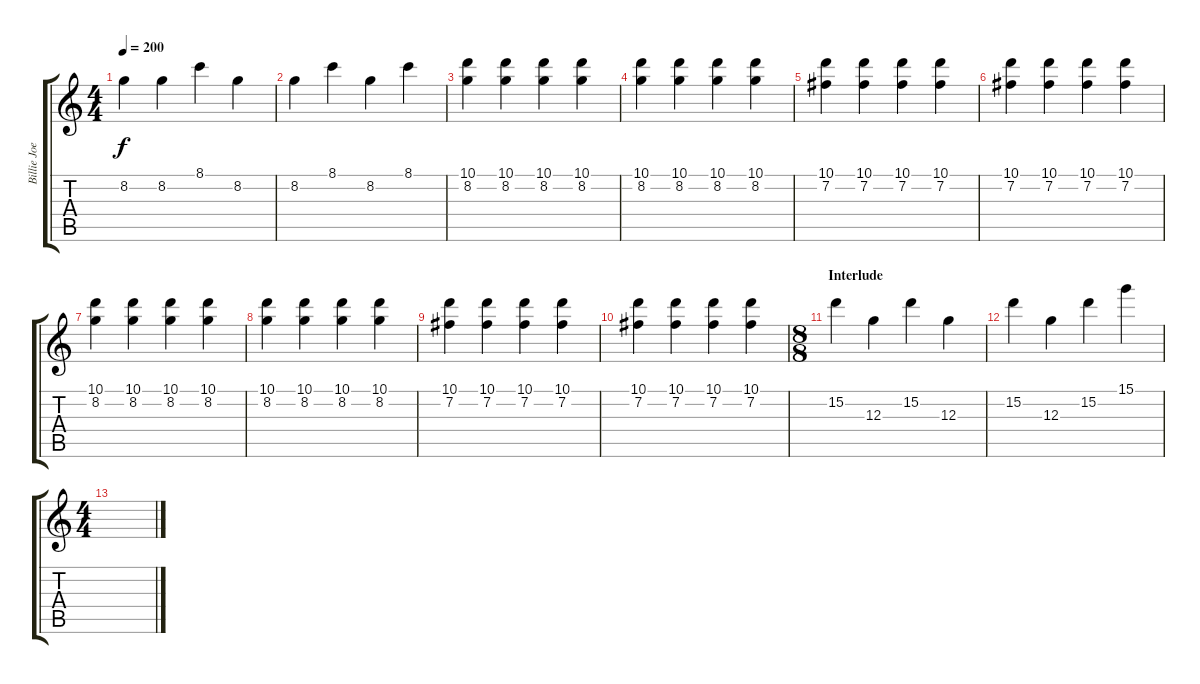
\track ("Billie Joe (Guitar 2, Backup)" "Billie Joe") {instrument electricguitarclean}
\staff {score tabs}
\tuning (E4 B3 G3 D3 A2 E2) {hide}
\ts (4 4)
\tempo 200
\clef g2
\ks c
8.2.4{dy f} 8.2.4 8.1.4 8.2.4 |
8.2.4 8.1.4 8.2.4 8.1.4 |
(10.1 8.2).4 (10.1 8.2).4 (10.1 8.2).4 (10.1 8.2).4 |
(10.1 8.2).4 (10.1 8.2).4 (10.1 8.2).4 (10.1 8.2).4 |
(10.1 7.2).4 (10.1 7.2).4 (10.1 7.2).4 (10.1 7.2).4 |
(10.1 7.2).4 (10.1 7.2).4 (10.1 7.2).4 (10.1 7.2).4 |
(10.1 8.2).4 (10.1 8.2).4 (10.1 8.2).4 (10.1 8.2).4 |
(10.1 8.2).4 (10.1 8.2).4 (10.1 8.2).4 (10.1 8.2).4 |
(10.1 7.2).4 (10.1 7.2).4 (10.1 7.2).4 (10.1 7.2).4 |
(10.1 7.2).4 (10.1 7.2).4 (10.1 7.2).4 (10.1 7.2).4 |
\ts (8 8)
\section ("" "Interlude")
15.2.4 12.3.4 15.2.4 12.3.4 |
15.2.4 12.3.4 15.2.4 15.1.4 |
\ts (4 4)
